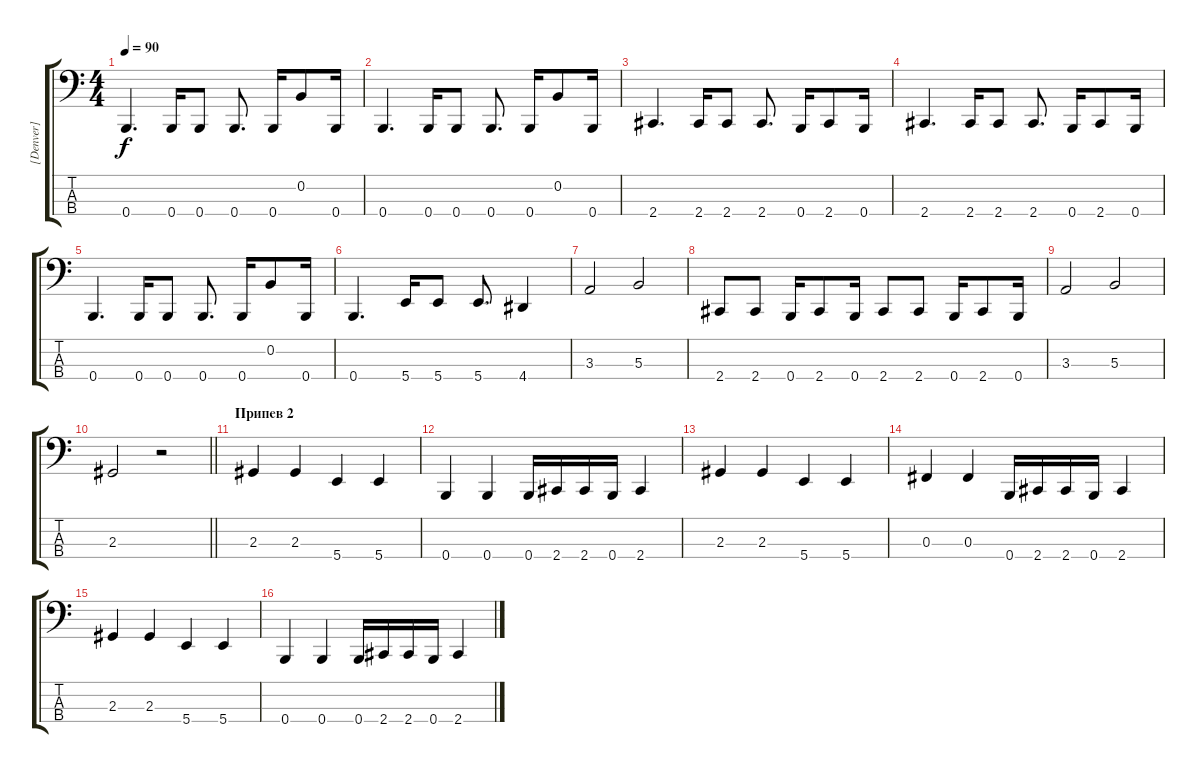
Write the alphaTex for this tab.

\track ("[Denver]" "[Denver]") {instrument electricbassfinger}
\staff {score tabs}
\tuning (E2 B1 Gb1 B0) {hide}
\ts (4 4)
\tempo 90
\clef f4
\ks c
0.4.4{d dy f} 0.4.16 0.4.8 0.4.8{d} 0.4.16 0.2.8 0.4.16 |
0.4.4{d} 0.4.16 0.4.8 0.4.8{d} 0.4.16 0.2.8 0.4.16 |
2.4.4{d} 2.4.16 2.4.8 2.4.8{d} 0.4.16 2.4.8 0.4.16 |
2.4.4{d} 2.4.16 2.4.8 2.4.8{d} 0.4.16 2.4.8 0.4.16 |
0.4.4{d} 0.4.16 0.4.8 0.4.8{d} 0.4.16 0.2.8 0.4.16 |
0.4.4{d} 5.4.16 5.4.8 5.4.8{d} 4.4.4 |
3.3.2 5.3.2 |
2.4.8 2.4.8 0.4.16 2.4.8 0.4.16 2.4.8 2.4.8 0.4.16 2.4.8 0.4.16 |
3.3.2 5.3.2 |
\barLineRight lightlight
2.3.2 r.2 |
\section ("" "Припев 2")
2.3.4 2.3.4 5.4.4 5.4.4 |
0.4.4 0.4.4 0.4.16 2.4.16 2.4.16 0.4.16 2.4.4 |
2.3.4 2.3.4 5.4.4 5.4.4 |
0.3.4 0.3.4 0.4.16 2.4.16 2.4.16 0.4.16 2.4.4 |
2.3.4 2.3.4 5.4.4 5.4.4 |
0.4.4 0.4.4 0.4.16 2.4.16 2.4.16 0.4.16 2.4.4
